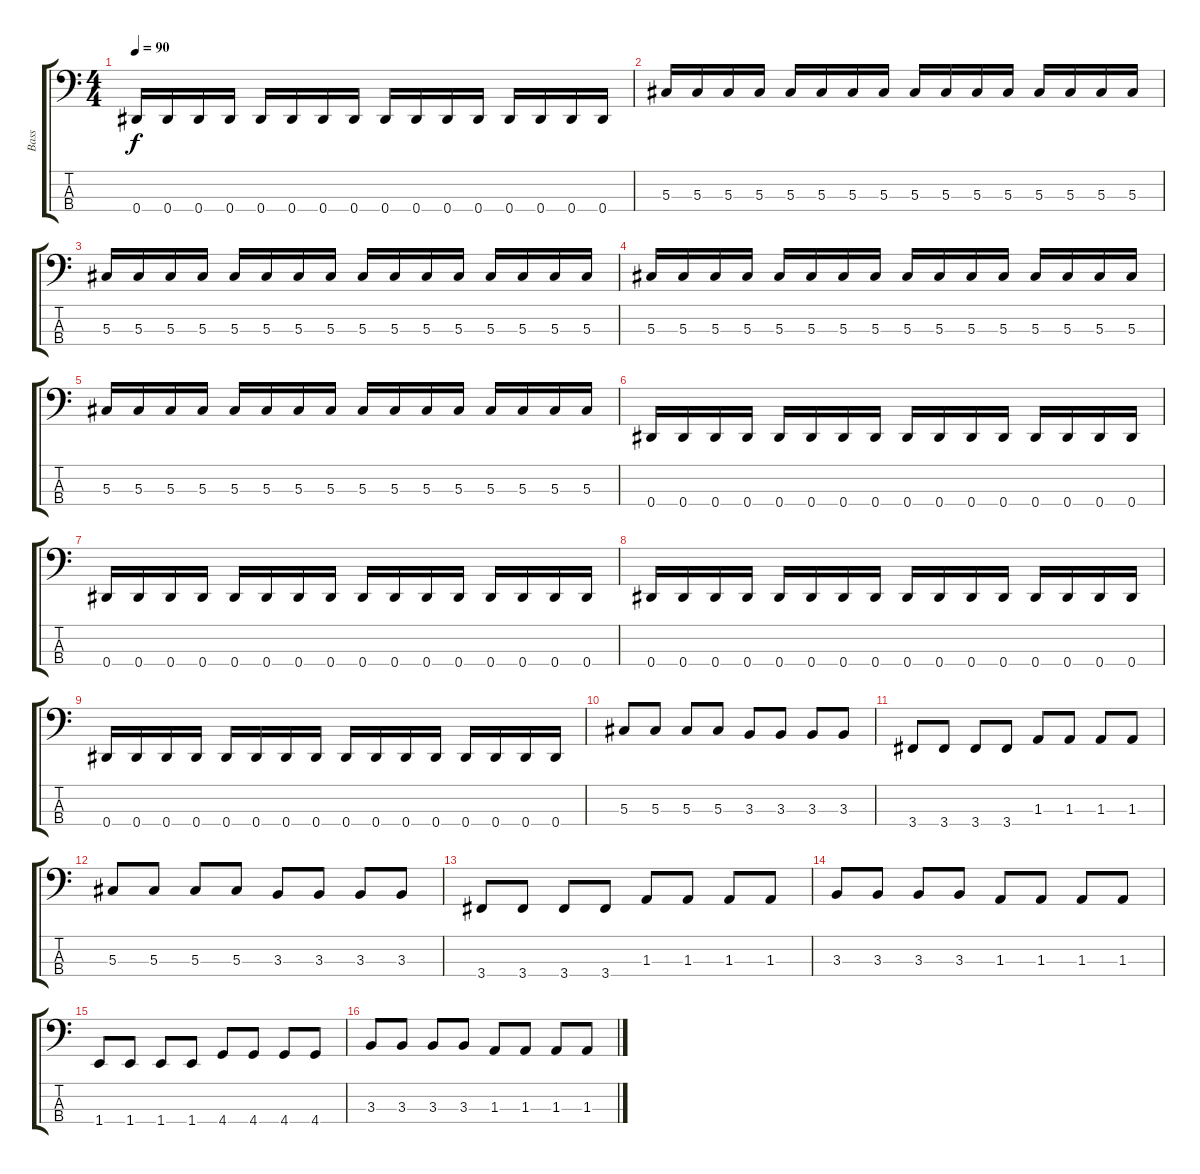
\track ("Bass" "Bass") {instrument electricbassfinger}
\staff {score tabs}
\tuning (Gb2 Db2 Ab1 Eb1) {hide}
\ts (4 4)
\tempo 90
\clef f4
\ks c
0.4.16{dy f} 0.4.16 0.4.16 0.4.16 0.4.16 0.4.16 0.4.16 0.4.16 0.4.16 0.4.16 0.4.16 0.4.16 0.4.16 0.4.16 0.4.16 0.4.16 |
5.3.16 5.3.16 5.3.16 5.3.16 5.3.16 5.3.16 5.3.16 5.3.16 5.3.16 5.3.16 5.3.16 5.3.16 5.3.16 5.3.16 5.3.16 5.3.16 |
5.3.16 5.3.16 5.3.16 5.3.16 5.3.16 5.3.16 5.3.16 5.3.16 5.3.16 5.3.16 5.3.16 5.3.16 5.3.16 5.3.16 5.3.16 5.3.16 |
5.3.16 5.3.16 5.3.16 5.3.16 5.3.16 5.3.16 5.3.16 5.3.16 5.3.16 5.3.16 5.3.16 5.3.16 5.3.16 5.3.16 5.3.16 5.3.16 |
5.3.16 5.3.16 5.3.16 5.3.16 5.3.16 5.3.16 5.3.16 5.3.16 5.3.16 5.3.16 5.3.16 5.3.16 5.3.16 5.3.16 5.3.16 5.3.16 |
0.4.16 0.4.16 0.4.16 0.4.16 0.4.16 0.4.16 0.4.16 0.4.16 0.4.16 0.4.16 0.4.16 0.4.16 0.4.16 0.4.16 0.4.16 0.4.16 |
0.4.16 0.4.16 0.4.16 0.4.16 0.4.16 0.4.16 0.4.16 0.4.16 0.4.16 0.4.16 0.4.16 0.4.16 0.4.16 0.4.16 0.4.16 0.4.16 |
0.4.16 0.4.16 0.4.16 0.4.16 0.4.16 0.4.16 0.4.16 0.4.16 0.4.16 0.4.16 0.4.16 0.4.16 0.4.16 0.4.16 0.4.16 0.4.16 |
0.4.16 0.4.16 0.4.16 0.4.16 0.4.16 0.4.16 0.4.16 0.4.16 0.4.16 0.4.16 0.4.16 0.4.16 0.4.16 0.4.16 0.4.16 0.4.16 |
5.3.8 5.3.8 5.3.8 5.3.8 3.3.8 3.3.8 3.3.8 3.3.8 |
3.4.8 3.4.8 3.4.8 3.4.8 1.3.8 1.3.8 1.3.8 1.3.8 |
5.3.8 5.3.8 5.3.8 5.3.8 3.3.8 3.3.8 3.3.8 3.3.8 |
3.4.8 3.4.8 3.4.8 3.4.8 1.3.8 1.3.8 1.3.8 1.3.8 |
3.3.8 3.3.8 3.3.8 3.3.8 1.3.8 1.3.8 1.3.8 1.3.8 |
1.4.8 1.4.8 1.4.8 1.4.8 4.4.8 4.4.8 4.4.8 4.4.8 |
3.3.8 3.3.8 3.3.8 3.3.8 1.3.8 1.3.8 1.3.8 1.3.8
